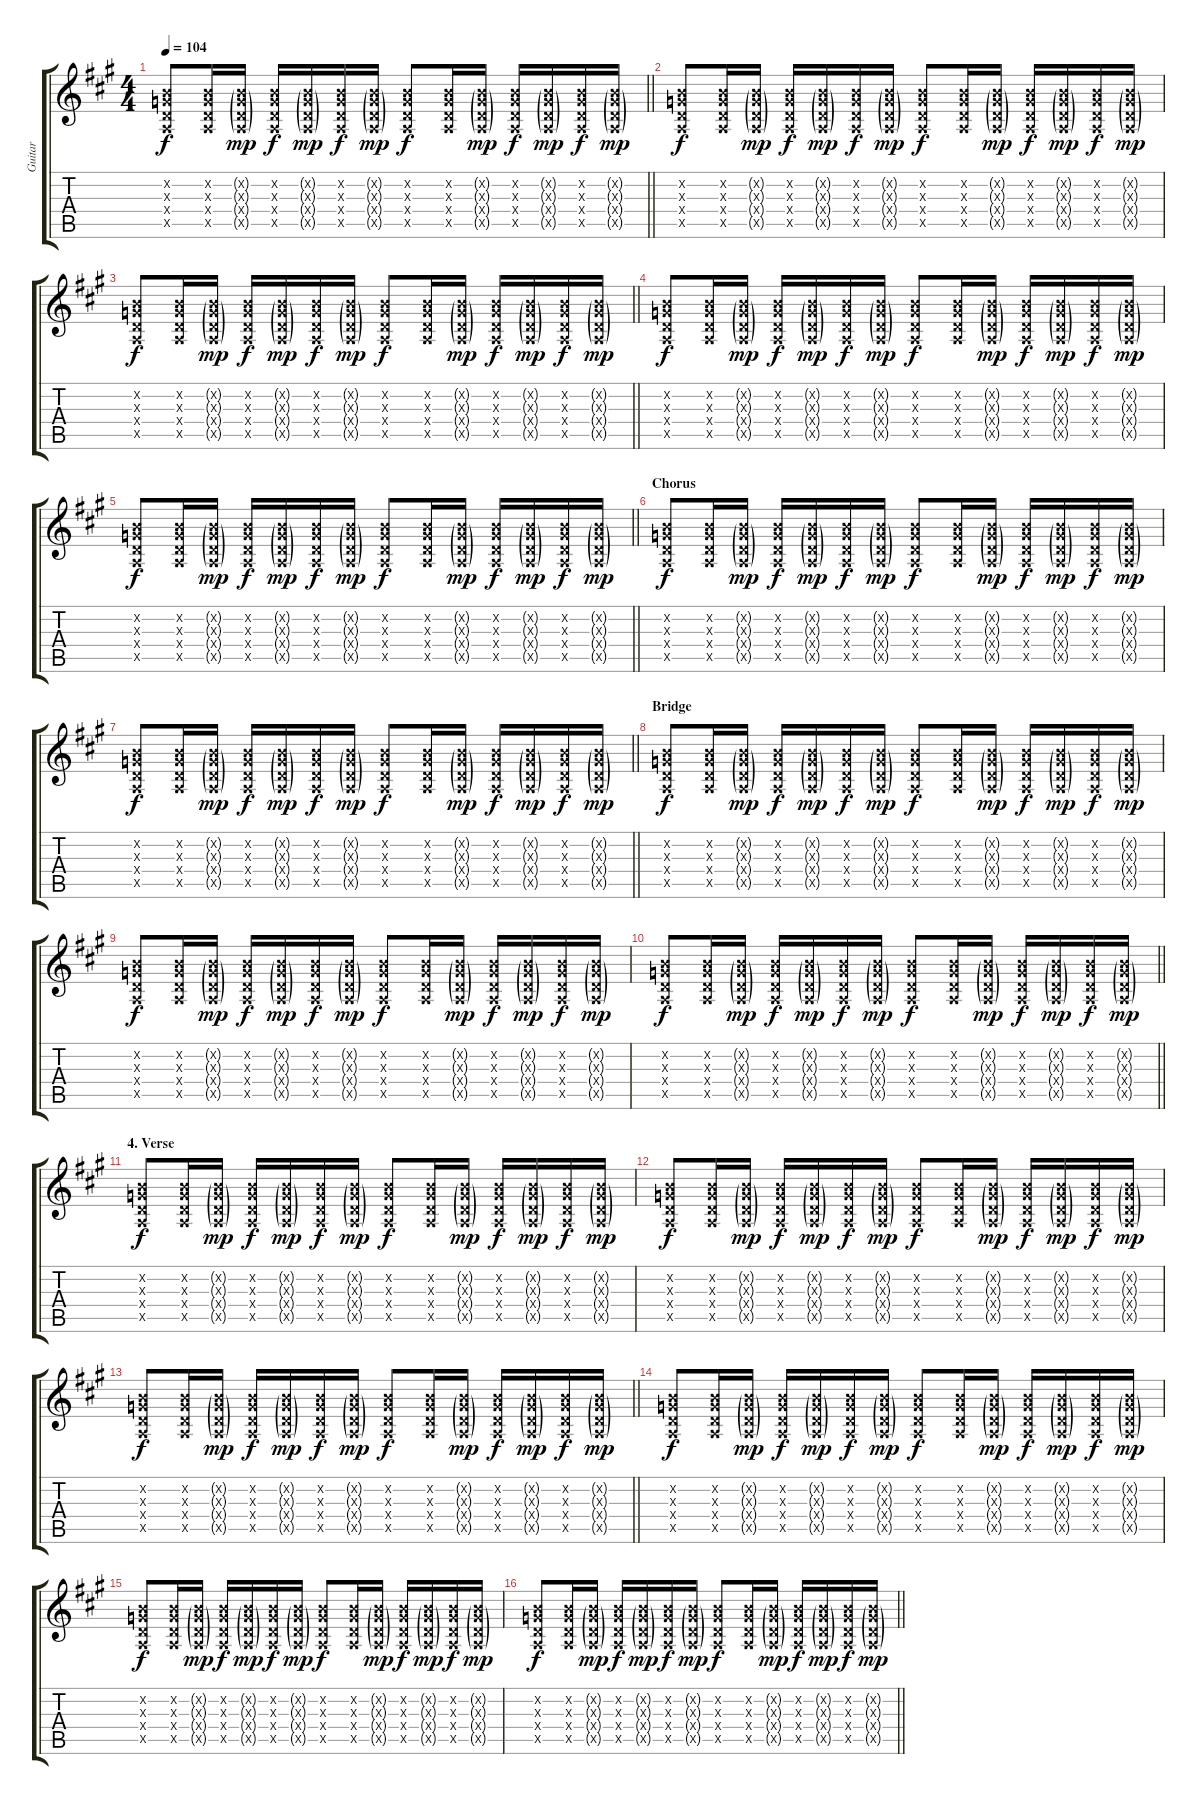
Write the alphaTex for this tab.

\track ("Guitar" "Guitar") {instrument electricguitarmuted}
\staff {score tabs}
\tuning (E4 B3 G3 D3 A2 E2) {hide}
\ts (4 4)
\tempo 104
\clef g2
\barLineRight lightlight
\ks a
(0.2{x} 0.3{x} 0.4{x} 0.5{x}).8{dy f} (0.2{x} 0.3{x} 0.4{x} 0.5{x}).16 (0.2{g x} 0.3{g x} 0.4{g x} 0.5{g x}).16{dy mp} (0.2{x} 0.3{x} 0.4{x} 0.5{x}).16{dy f} (0.2{g x} 0.3{g x} 0.4{g x} 0.5{g x}).16{dy mp} (0.2{x} 0.3{x} 0.4{x} 0.5{x}).16{dy f} (0.2{g x} 0.3{g x} 0.4{g x} 0.5{g x}).16{dy mp} (0.2{x} 0.3{x} 0.4{x} 0.5{x}).8{dy f} (0.2{x} 0.3{x} 0.4{x} 0.5{x}).16 (0.2{g x} 0.3{g x} 0.4{g x} 0.5{g x}).16{dy mp} (0.2{x} 0.3{x} 0.4{x} 0.5{x}).16{dy f} (0.2{g x} 0.3{g x} 0.4{g x} 0.5{g x}).16{dy mp} (0.2{x} 0.3{x} 0.4{x} 0.5{x}).16{dy f} (0.2{g x} 0.3{g x} 0.4{g x} 0.5{g x}).16{dy mp} |
(0.2{x} 0.3{x} 0.4{x} 0.5{x}).8{dy f} (0.2{x} 0.3{x} 0.4{x} 0.5{x}).16 (0.2{g x} 0.3{g x} 0.4{g x} 0.5{g x}).16{dy mp} (0.2{x} 0.3{x} 0.4{x} 0.5{x}).16{dy f} (0.2{g x} 0.3{g x} 0.4{g x} 0.5{g x}).16{dy mp} (0.2{x} 0.3{x} 0.4{x} 0.5{x}).16{dy f} (0.2{g x} 0.3{g x} 0.4{g x} 0.5{g x}).16{dy mp} (0.2{x} 0.3{x} 0.4{x} 0.5{x}).8{dy f} (0.2{x} 0.3{x} 0.4{x} 0.5{x}).16 (0.2{g x} 0.3{g x} 0.4{g x} 0.5{g x}).16{dy mp} (0.2{x} 0.3{x} 0.4{x} 0.5{x}).16{dy f} (0.2{g x} 0.3{g x} 0.4{g x} 0.5{g x}).16{dy mp} (0.2{x} 0.3{x} 0.4{x} 0.5{x}).16{dy f} (0.2{g x} 0.3{g x} 0.4{g x} 0.5{g x}).16{dy mp} |
\barLineRight lightlight
(0.2{x} 0.3{x} 0.4{x} 0.5{x}).8{dy f} (0.2{x} 0.3{x} 0.4{x} 0.5{x}).16 (0.2{g x} 0.3{g x} 0.4{g x} 0.5{g x}).16{dy mp} (0.2{x} 0.3{x} 0.4{x} 0.5{x}).16{dy f} (0.2{g x} 0.3{g x} 0.4{g x} 0.5{g x}).16{dy mp} (0.2{x} 0.3{x} 0.4{x} 0.5{x}).16{dy f} (0.2{g x} 0.3{g x} 0.4{g x} 0.5{g x}).16{dy mp} (0.2{x} 0.3{x} 0.4{x} 0.5{x}).8{dy f} (0.2{x} 0.3{x} 0.4{x} 0.5{x}).16 (0.2{g x} 0.3{g x} 0.4{g x} 0.5{g x}).16{dy mp} (0.2{x} 0.3{x} 0.4{x} 0.5{x}).16{dy f} (0.2{g x} 0.3{g x} 0.4{g x} 0.5{g x}).16{dy mp} (0.2{x} 0.3{x} 0.4{x} 0.5{x}).16{dy f} (0.2{g x} 0.3{g x} 0.4{g x} 0.5{g x}).16{dy mp} |
(0.2{x} 0.3{x} 0.4{x} 0.5{x}).8{dy f} (0.2{x} 0.3{x} 0.4{x} 0.5{x}).16 (0.2{g x} 0.3{g x} 0.4{g x} 0.5{g x}).16{dy mp} (0.2{x} 0.3{x} 0.4{x} 0.5{x}).16{dy f} (0.2{g x} 0.3{g x} 0.4{g x} 0.5{g x}).16{dy mp} (0.2{x} 0.3{x} 0.4{x} 0.5{x}).16{dy f} (0.2{g x} 0.3{g x} 0.4{g x} 0.5{g x}).16{dy mp} (0.2{x} 0.3{x} 0.4{x} 0.5{x}).8{dy f} (0.2{x} 0.3{x} 0.4{x} 0.5{x}).16 (0.2{g x} 0.3{g x} 0.4{g x} 0.5{g x}).16{dy mp} (0.2{x} 0.3{x} 0.4{x} 0.5{x}).16{dy f} (0.2{g x} 0.3{g x} 0.4{g x} 0.5{g x}).16{dy mp} (0.2{x} 0.3{x} 0.4{x} 0.5{x}).16{dy f} (0.2{g x} 0.3{g x} 0.4{g x} 0.5{g x}).16{dy mp} |
\barLineRight lightlight
(0.2{x} 0.3{x} 0.4{x} 0.5{x}).8{dy f} (0.2{x} 0.3{x} 0.4{x} 0.5{x}).16 (0.2{g x} 0.3{g x} 0.4{g x} 0.5{g x}).16{dy mp} (0.2{x} 0.3{x} 0.4{x} 0.5{x}).16{dy f} (0.2{g x} 0.3{g x} 0.4{g x} 0.5{g x}).16{dy mp} (0.2{x} 0.3{x} 0.4{x} 0.5{x}).16{dy f} (0.2{g x} 0.3{g x} 0.4{g x} 0.5{g x}).16{dy mp} (0.2{x} 0.3{x} 0.4{x} 0.5{x}).8{dy f} (0.2{x} 0.3{x} 0.4{x} 0.5{x}).16 (0.2{g x} 0.3{g x} 0.4{g x} 0.5{g x}).16{dy mp} (0.2{x} 0.3{x} 0.4{x} 0.5{x}).16{dy f} (0.2{g x} 0.3{g x} 0.4{g x} 0.5{g x}).16{dy mp} (0.2{x} 0.3{x} 0.4{x} 0.5{x}).16{dy f} (0.2{g x} 0.3{g x} 0.4{g x} 0.5{g x}).16{dy mp} |
\section ("" "Chorus")
(0.2{x} 0.3{x} 0.4{x} 0.5{x}).8{dy f} (0.2{x} 0.3{x} 0.4{x} 0.5{x}).16 (0.2{g x} 0.3{g x} 0.4{g x} 0.5{g x}).16{dy mp} (0.2{x} 0.3{x} 0.4{x} 0.5{x}).16{dy f} (0.2{g x} 0.3{g x} 0.4{g x} 0.5{g x}).16{dy mp} (0.2{x} 0.3{x} 0.4{x} 0.5{x}).16{dy f} (0.2{g x} 0.3{g x} 0.4{g x} 0.5{g x}).16{dy mp} (0.2{x} 0.3{x} 0.4{x} 0.5{x}).8{dy f} (0.2{x} 0.3{x} 0.4{x} 0.5{x}).16 (0.2{g x} 0.3{g x} 0.4{g x} 0.5{g x}).16{dy mp} (0.2{x} 0.3{x} 0.4{x} 0.5{x}).16{dy f} (0.2{g x} 0.3{g x} 0.4{g x} 0.5{g x}).16{dy mp} (0.2{x} 0.3{x} 0.4{x} 0.5{x}).16{dy f} (0.2{g x} 0.3{g x} 0.4{g x} 0.5{g x}).16{dy mp} |
\barLineRight lightlight
(0.2{x} 0.3{x} 0.4{x} 0.5{x}).8{dy f} (0.2{x} 0.3{x} 0.4{x} 0.5{x}).16 (0.2{g x} 0.3{g x} 0.4{g x} 0.5{g x}).16{dy mp} (0.2{x} 0.3{x} 0.4{x} 0.5{x}).16{dy f} (0.2{g x} 0.3{g x} 0.4{g x} 0.5{g x}).16{dy mp} (0.2{x} 0.3{x} 0.4{x} 0.5{x}).16{dy f} (0.2{g x} 0.3{g x} 0.4{g x} 0.5{g x}).16{dy mp} (0.2{x} 0.3{x} 0.4{x} 0.5{x}).8{dy f} (0.2{x} 0.3{x} 0.4{x} 0.5{x}).16 (0.2{g x} 0.3{g x} 0.4{g x} 0.5{g x}).16{dy mp} (0.2{x} 0.3{x} 0.4{x} 0.5{x}).16{dy f} (0.2{g x} 0.3{g x} 0.4{g x} 0.5{g x}).16{dy mp} (0.2{x} 0.3{x} 0.4{x} 0.5{x}).16{dy f} (0.2{g x} 0.3{g x} 0.4{g x} 0.5{g x}).16{dy mp} |
\section ("" "Bridge")
(0.2{x} 0.3{x} 0.4{x} 0.5{x}).8{dy f} (0.2{x} 0.3{x} 0.4{x} 0.5{x}).16 (0.2{g x} 0.3{g x} 0.4{g x} 0.5{g x}).16{dy mp} (0.2{x} 0.3{x} 0.4{x} 0.5{x}).16{dy f} (0.2{g x} 0.3{g x} 0.4{g x} 0.5{g x}).16{dy mp} (0.2{x} 0.3{x} 0.4{x} 0.5{x}).16{dy f} (0.2{g x} 0.3{g x} 0.4{g x} 0.5{g x}).16{dy mp} (0.2{x} 0.3{x} 0.4{x} 0.5{x}).8{dy f} (0.2{x} 0.3{x} 0.4{x} 0.5{x}).16 (0.2{g x} 0.3{g x} 0.4{g x} 0.5{g x}).16{dy mp} (0.2{x} 0.3{x} 0.4{x} 0.5{x}).16{dy f} (0.2{g x} 0.3{g x} 0.4{g x} 0.5{g x}).16{dy mp} (0.2{x} 0.3{x} 0.4{x} 0.5{x}).16{dy f} (0.2{g x} 0.3{g x} 0.4{g x} 0.5{g x}).16{dy mp} |
(0.2{x} 0.3{x} 0.4{x} 0.5{x}).8{dy f} (0.2{x} 0.3{x} 0.4{x} 0.5{x}).16 (0.2{g x} 0.3{g x} 0.4{g x} 0.5{g x}).16{dy mp} (0.2{x} 0.3{x} 0.4{x} 0.5{x}).16{dy f} (0.2{g x} 0.3{g x} 0.4{g x} 0.5{g x}).16{dy mp} (0.2{x} 0.3{x} 0.4{x} 0.5{x}).16{dy f} (0.2{g x} 0.3{g x} 0.4{g x} 0.5{g x}).16{dy mp} (0.2{x} 0.3{x} 0.4{x} 0.5{x}).8{dy f} (0.2{x} 0.3{x} 0.4{x} 0.5{x}).16 (0.2{g x} 0.3{g x} 0.4{g x} 0.5{g x}).16{dy mp} (0.2{x} 0.3{x} 0.4{x} 0.5{x}).16{dy f} (0.2{g x} 0.3{g x} 0.4{g x} 0.5{g x}).16{dy mp} (0.2{x} 0.3{x} 0.4{x} 0.5{x}).16{dy f} (0.2{g x} 0.3{g x} 0.4{g x} 0.5{g x}).16{dy mp} |
\barLineRight lightlight
(0.2{x} 0.3{x} 0.4{x} 0.5{x}).8{dy f} (0.2{x} 0.3{x} 0.4{x} 0.5{x}).16 (0.2{g x} 0.3{g x} 0.4{g x} 0.5{g x}).16{dy mp} (0.2{x} 0.3{x} 0.4{x} 0.5{x}).16{dy f} (0.2{g x} 0.3{g x} 0.4{g x} 0.5{g x}).16{dy mp} (0.2{x} 0.3{x} 0.4{x} 0.5{x}).16{dy f} (0.2{g x} 0.3{g x} 0.4{g x} 0.5{g x}).16{dy mp} (0.2{x} 0.3{x} 0.4{x} 0.5{x}).8{dy f} (0.2{x} 0.3{x} 0.4{x} 0.5{x}).16 (0.2{g x} 0.3{g x} 0.4{g x} 0.5{g x}).16{dy mp} (0.2{x} 0.3{x} 0.4{x} 0.5{x}).16{dy f} (0.2{g x} 0.3{g x} 0.4{g x} 0.5{g x}).16{dy mp} (0.2{x} 0.3{x} 0.4{x} 0.5{x}).16{dy f} (0.2{g x} 0.3{g x} 0.4{g x} 0.5{g x}).16{dy mp} |
\section ("" "4. Verse")
(0.2{x} 0.3{x} 0.4{x} 0.5{x}).8{dy f} (0.2{x} 0.3{x} 0.4{x} 0.5{x}).16 (0.2{g x} 0.3{g x} 0.4{g x} 0.5{g x}).16{dy mp} (0.2{x} 0.3{x} 0.4{x} 0.5{x}).16{dy f} (0.2{g x} 0.3{g x} 0.4{g x} 0.5{g x}).16{dy mp} (0.2{x} 0.3{x} 0.4{x} 0.5{x}).16{dy f} (0.2{g x} 0.3{g x} 0.4{g x} 0.5{g x}).16{dy mp} (0.2{x} 0.3{x} 0.4{x} 0.5{x}).8{dy f} (0.2{x} 0.3{x} 0.4{x} 0.5{x}).16 (0.2{g x} 0.3{g x} 0.4{g x} 0.5{g x}).16{dy mp} (0.2{x} 0.3{x} 0.4{x} 0.5{x}).16{dy f} (0.2{g x} 0.3{g x} 0.4{g x} 0.5{g x}).16{dy mp} (0.2{x} 0.3{x} 0.4{x} 0.5{x}).16{dy f} (0.2{g x} 0.3{g x} 0.4{g x} 0.5{g x}).16{dy mp} |
(0.2{x} 0.3{x} 0.4{x} 0.5{x}).8{dy f} (0.2{x} 0.3{x} 0.4{x} 0.5{x}).16 (0.2{g x} 0.3{g x} 0.4{g x} 0.5{g x}).16{dy mp} (0.2{x} 0.3{x} 0.4{x} 0.5{x}).16{dy f} (0.2{g x} 0.3{g x} 0.4{g x} 0.5{g x}).16{dy mp} (0.2{x} 0.3{x} 0.4{x} 0.5{x}).16{dy f} (0.2{g x} 0.3{g x} 0.4{g x} 0.5{g x}).16{dy mp} (0.2{x} 0.3{x} 0.4{x} 0.5{x}).8{dy f} (0.2{x} 0.3{x} 0.4{x} 0.5{x}).16 (0.2{g x} 0.3{g x} 0.4{g x} 0.5{g x}).16{dy mp} (0.2{x} 0.3{x} 0.4{x} 0.5{x}).16{dy f} (0.2{g x} 0.3{g x} 0.4{g x} 0.5{g x}).16{dy mp} (0.2{x} 0.3{x} 0.4{x} 0.5{x}).16{dy f} (0.2{g x} 0.3{g x} 0.4{g x} 0.5{g x}).16{dy mp} |
\barLineRight lightlight
(0.2{x} 0.3{x} 0.4{x} 0.5{x}).8{dy f} (0.2{x} 0.3{x} 0.4{x} 0.5{x}).16 (0.2{g x} 0.3{g x} 0.4{g x} 0.5{g x}).16{dy mp} (0.2{x} 0.3{x} 0.4{x} 0.5{x}).16{dy f} (0.2{g x} 0.3{g x} 0.4{g x} 0.5{g x}).16{dy mp} (0.2{x} 0.3{x} 0.4{x} 0.5{x}).16{dy f} (0.2{g x} 0.3{g x} 0.4{g x} 0.5{g x}).16{dy mp} (0.2{x} 0.3{x} 0.4{x} 0.5{x}).8{dy f} (0.2{x} 0.3{x} 0.4{x} 0.5{x}).16 (0.2{g x} 0.3{g x} 0.4{g x} 0.5{g x}).16{dy mp} (0.2{x} 0.3{x} 0.4{x} 0.5{x}).16{dy f} (0.2{g x} 0.3{g x} 0.4{g x} 0.5{g x}).16{dy mp} (0.2{x} 0.3{x} 0.4{x} 0.5{x}).16{dy f} (0.2{g x} 0.3{g x} 0.4{g x} 0.5{g x}).16{dy mp} |
(0.2{x} 0.3{x} 0.4{x} 0.5{x}).8{dy f} (0.2{x} 0.3{x} 0.4{x} 0.5{x}).16 (0.2{g x} 0.3{g x} 0.4{g x} 0.5{g x}).16{dy mp} (0.2{x} 0.3{x} 0.4{x} 0.5{x}).16{dy f} (0.2{g x} 0.3{g x} 0.4{g x} 0.5{g x}).16{dy mp} (0.2{x} 0.3{x} 0.4{x} 0.5{x}).16{dy f} (0.2{g x} 0.3{g x} 0.4{g x} 0.5{g x}).16{dy mp} (0.2{x} 0.3{x} 0.4{x} 0.5{x}).8{dy f} (0.2{x} 0.3{x} 0.4{x} 0.5{x}).16 (0.2{g x} 0.3{g x} 0.4{g x} 0.5{g x}).16{dy mp} (0.2{x} 0.3{x} 0.4{x} 0.5{x}).16{dy f} (0.2{g x} 0.3{g x} 0.4{g x} 0.5{g x}).16{dy mp} (0.2{x} 0.3{x} 0.4{x} 0.5{x}).16{dy f} (0.2{g x} 0.3{g x} 0.4{g x} 0.5{g x}).16{dy mp} |
(0.2{x} 0.3{x} 0.4{x} 0.5{x}).8{dy f} (0.2{x} 0.3{x} 0.4{x} 0.5{x}).16 (0.2{g x} 0.3{g x} 0.4{g x} 0.5{g x}).16{dy mp} (0.2{x} 0.3{x} 0.4{x} 0.5{x}).16{dy f} (0.2{g x} 0.3{g x} 0.4{g x} 0.5{g x}).16{dy mp} (0.2{x} 0.3{x} 0.4{x} 0.5{x}).16{dy f} (0.2{g x} 0.3{g x} 0.4{g x} 0.5{g x}).16{dy mp} (0.2{x} 0.3{x} 0.4{x} 0.5{x}).8{dy f} (0.2{x} 0.3{x} 0.4{x} 0.5{x}).16 (0.2{g x} 0.3{g x} 0.4{g x} 0.5{g x}).16{dy mp} (0.2{x} 0.3{x} 0.4{x} 0.5{x}).16{dy f} (0.2{g x} 0.3{g x} 0.4{g x} 0.5{g x}).16{dy mp} (0.2{x} 0.3{x} 0.4{x} 0.5{x}).16{dy f} (0.2{g x} 0.3{g x} 0.4{g x} 0.5{g x}).16{dy mp} |
\barLineRight lightlight
(0.2{x} 0.3{x} 0.4{x} 0.5{x}).8{dy f} (0.2{x} 0.3{x} 0.4{x} 0.5{x}).16 (0.2{g x} 0.3{g x} 0.4{g x} 0.5{g x}).16{dy mp} (0.2{x} 0.3{x} 0.4{x} 0.5{x}).16{dy f} (0.2{g x} 0.3{g x} 0.4{g x} 0.5{g x}).16{dy mp} (0.2{x} 0.3{x} 0.4{x} 0.5{x}).16{dy f} (0.2{g x} 0.3{g x} 0.4{g x} 0.5{g x}).16{dy mp} (0.2{x} 0.3{x} 0.4{x} 0.5{x}).8{dy f} (0.2{x} 0.3{x} 0.4{x} 0.5{x}).16 (0.2{g x} 0.3{g x} 0.4{g x} 0.5{g x}).16{dy mp} (0.2{x} 0.3{x} 0.4{x} 0.5{x}).16{dy f} (0.2{g x} 0.3{g x} 0.4{g x} 0.5{g x}).16{dy mp} (0.2{x} 0.3{x} 0.4{x} 0.5{x}).16{dy f} (0.2{g x} 0.3{g x} 0.4{g x} 0.5{g x}).16{dy mp}
